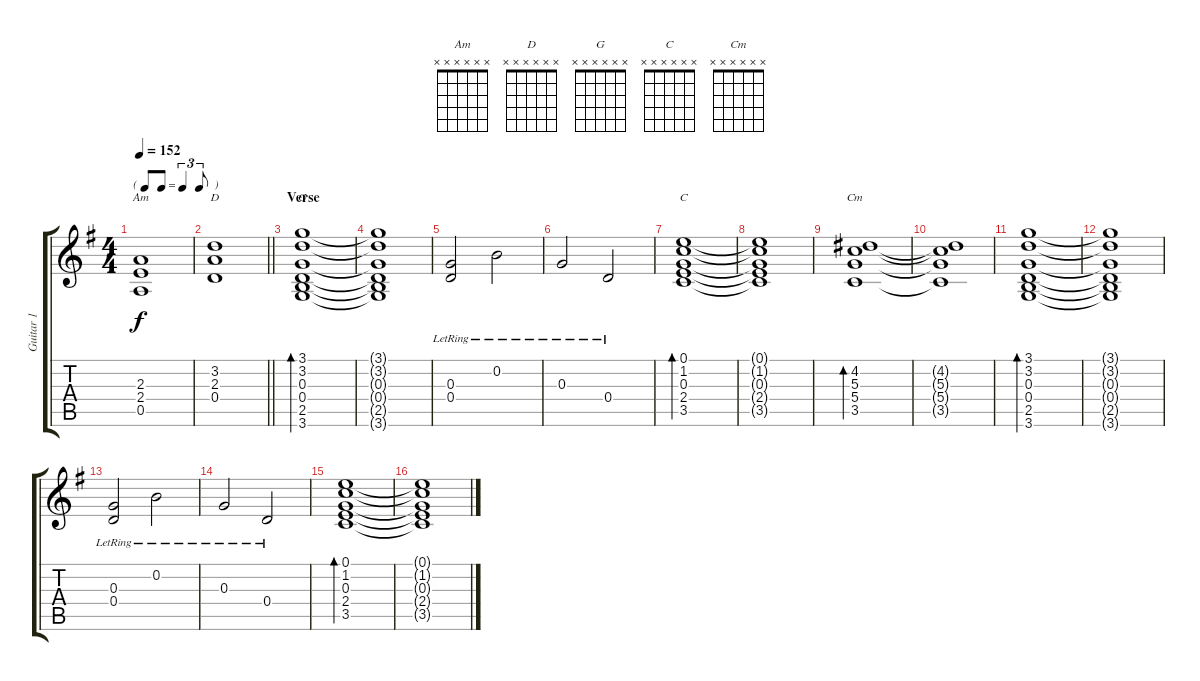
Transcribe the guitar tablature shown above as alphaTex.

\track ("Guitar 1" "Guitar 1") {instrument overdrivenguitar}
\staff {score tabs}
\tuning (E4 B3 G3 D3 A2 E2) {hide}
\chord ("Am" x x x x x x)
\chord ("D" x x x x x x)
\chord ("G" x x x x x x)
\chord ("C" x x x x x x)
\chord ("Cm" x x x x x x)
\ts (4 4)
\tf triplet8th
\tempo 152
\clef g2
\ks g
(2.3 2.4 0.5).1{ch "Am" dy f} |
\barLineRight lightlight
(3.2 2.3 0.4).1{ch "D"} |
\section ("" "Verse")
(3.1 3.2 0.3 0.4 2.5 3.6).1{bd 60 ch "G"} |
(3.1{t} 3.2{t} 0.3{t} 0.4{t} 2.5{t} 3.6{t}).1 |
(0.3{lr} 0.4{lr}).2 0.2{lr}.2 |
0.3{lr}.2 0.4{lr}.2 |
(0.1 1.2 0.3 2.4 3.5).1{bd 60 ch "C"} |
(0.1{t} 1.2{t} 0.3{t} 2.4{t} 3.5{t}).1 |
(4.2 5.3 5.4 3.5).1{bd 60 ch "Cm"} |
(4.2{t} 5.3{t} 5.4{t} 3.5{t}).1 |
(3.1 3.2 0.3 0.4 2.5 3.6).1{bd 60} |
(3.1{t} 3.2{t} 0.3{t} 0.4{t} 2.5{t} 3.6{t}).1 |
(0.3{lr} 0.4{lr}).2 0.2{lr}.2 |
0.3{lr}.2 0.4{lr}.2 |
(0.1 1.2 0.3 2.4 3.5).1{bd 60} |
(0.1{t} 1.2{t} 0.3{t} 2.4{t} 3.5{t}).1
